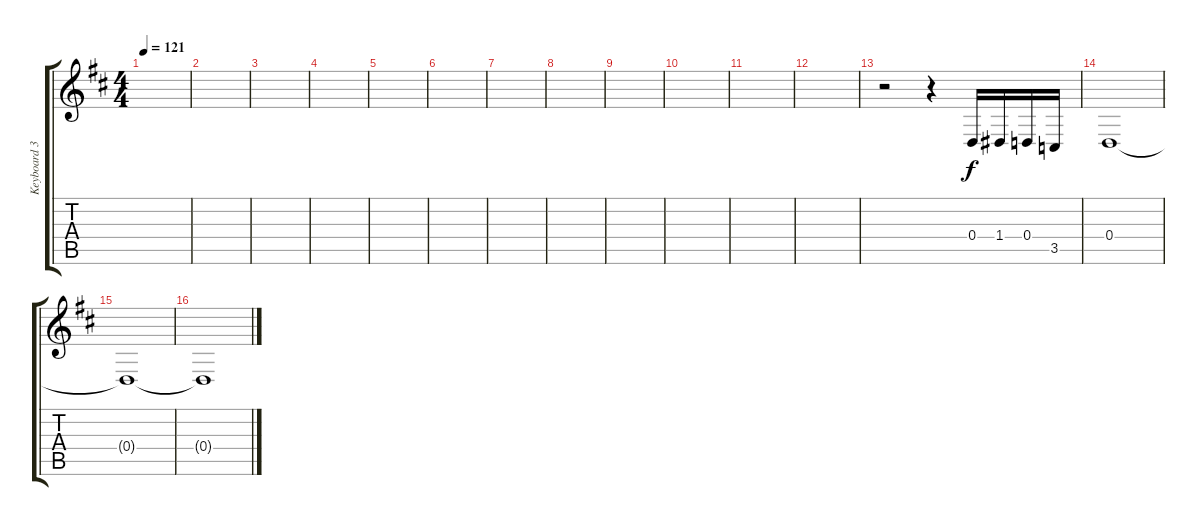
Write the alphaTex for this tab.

\track ("Keyboard 3" "Keyboard 3") {instrument stringensemble1}
\staff {score tabs}
\tuning (E4 B3 G3 D3 A2 E2) {hide}
\ts (4 4)
\tempo 121
\clef g2
\ks d
|
|
|
|
|
|
|
|
|
|
|
|
r.2 r.4 0.4.16 1.4.16 0.4.16 3.5.16 |
0.4.1 |
0.4{t}.1 |
0.4{t}.1
